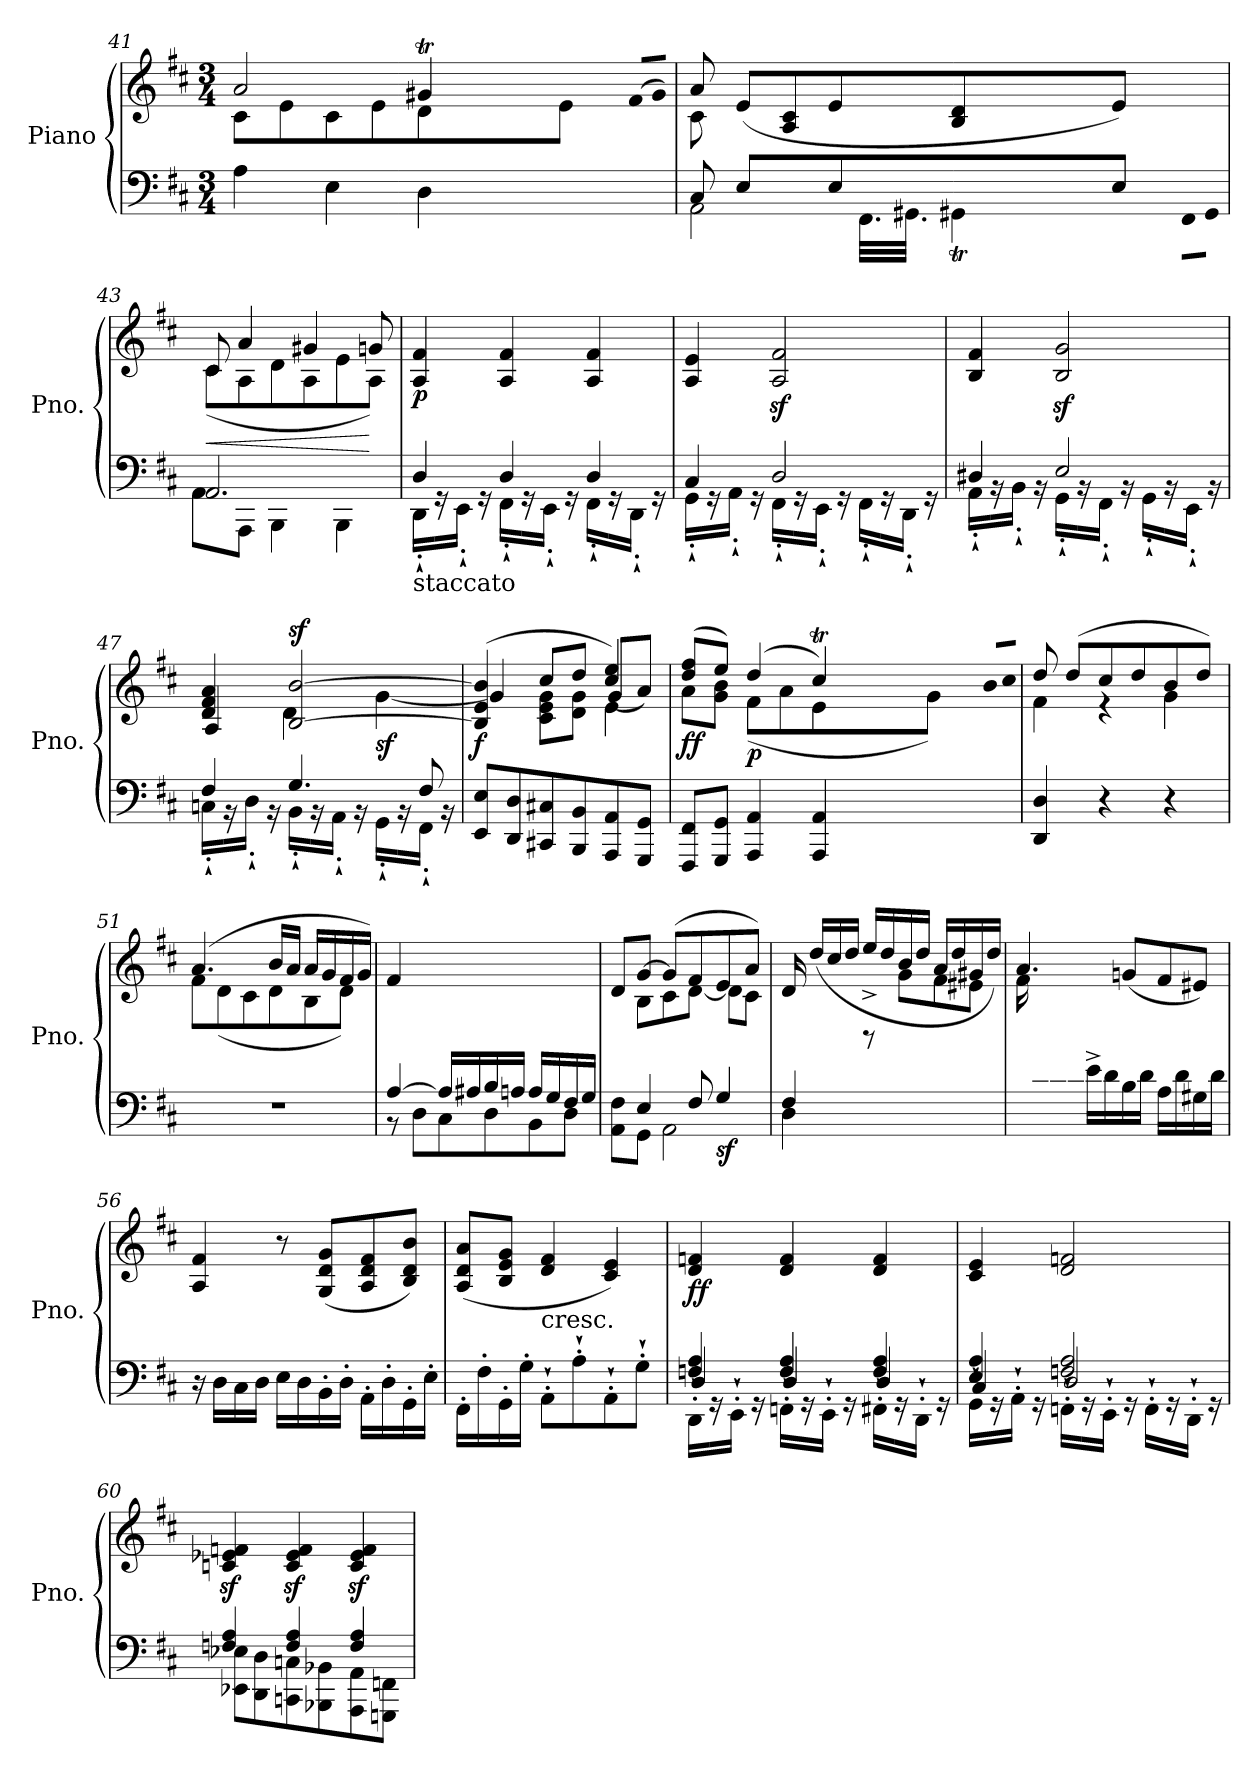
**kern	**kern	**dynam
*part1	*part1	*part1
*staff2	*staff1	*staff1/2
*I"Piano	*	*
*I'Pno.	*	*
*clefF4	*clefG2	*
*k[f#c#]	*k[f#c#]	*
*D:	*D:	*
*M3/4	*M3/4	*
=41	=41	=41
*	*^	*
*	*	*^	*
4A\	2a/	8c#\L	2ryy	.
.	.	8e\	.	.
4E\	.	8c#\	.	.
.	.	8e\	.	.
*	*	*	*Xtuplet	*
4D\	4g#Xt/	8d\	48g#Xyy	.
.	.	.	48ayy	.
.	.	.	48g#yy	.
.	.	.	48ayy	.
.	.	.	48g#yy	.
.	.	.	48ayy	.
!	!	!	!LO:N:vis=32	!
.	.	8e\J	960%17g#yy	.
!	!	!	!LO:N:vis=32	!
.	.	.	960%17ayy	.
!	!	!	!LO:N:vis=32	!
.	.	.	960%17g#TTTyy	.
!	!	!	!LO:N:vis=16	!
.	.	.	(480%17f#/LL	.
!	!	!	!LO:N:vis=16	!
.	.	.	480%17g#/JJ)	.
.	.	.	960ryy	.
*	*	*v	*v	*
=42	=42	=42	=42
*^	*	*	*
*	*^	*	*	*
*	*	*^	*	*	*
8ryy	2AA\	4..ryy	8C#/	8a/	8c#\	.
8E/L	.	.	2ryy	(8e/L	2ryy	.
8ryy	.	.	.	8A/ 8c#/	.	.
8E/	.	.	.	8e/	.	.
*	*	*Xtuplet	*	*	*	*
.	.	48.FF#\LL	.	.	.	.
.	.	48.GG#X\JJ	.	.	.	.
8ryy	4GG#Xt\	48GG#yy	.	8B/ 8d/	.	.
.	.	48AAyy	.	.	.	.
.	.	48GG#yy	.	.	.	.
.	.	48AAyy	.	.	.	.
.	.	48GG#yy	.	.	.	.
.	.	48AAyy	.	.	.	.
!	!	!LO:N:vis=32	!	!	!	!
8E/J	.	960%17GG#yy	8ryy	8e/J)	8ryy	.
!	!	!LO:N:vis=32	!	!	!	!
.	.	960%17AAyy	.	.	.	.
!	!	!LO:N:vis=32	!	!	!	!
.	.	960%17GG#yy	.	.	.	.
!	!	!LO:N:vis=16	!	!	!	!
.	.	480%17FF#\LL	.	.	.	.
!	!	!LO:N:vis=16	!	!	!	!
.	.	480%17GG#\JJ	.	.	.	.
.	.	960ryy	.	.	.	.
*	*	*v	*v	*	*	*
=43	=43	=43	=43	=43	=43
!	!	!	!	!	!LO:HP:b
*	*v	*v	*	*	*
2.AA/	8AA\L	8c#/	((>8c#\L	<
.	8AAA\J	4a/	8A\	.
.	4BBB\	.	8d\	.
.	.	4g#X/	8A\	.
.	4BBB\)	.	8e\	.
.	.	(8gn/	8A\J)	[
!!LO:LB:g=z
=44	=44	=44	=44	=44
*	*^	*	*	*
!	!	!	!LO:TX:a:t=tenuto	!	!
!LO:TX:b:t=staccato	!	!	!	!	!
!	!	!	!	!	!LO:DY:b
*	*	*	*v	*v	*
4D/	16DD`'\LL	16ryy	4A/ 4f#/	p
.	16ryy	16rGG	.	.
.	16EE`'\JJ	16ryy	.	.
.	16ryy	16rGG	.	.
4D/	16FF#`'\LL	16ryy	4A/ 4f#/	.
.	16ryy	16rGG	.	.
.	16EE`'\JJ	16ryy	.	.
.	16ryy	16rGG	.	.
4D/	16FF#`'\LL	16ryy	4A/ 4f#/	.
.	16ryy	16rGG	.	.
.	16DD`'\JJ	16ryy	.	.
.	16ryy	16rGG	.	.
=45	=45	=45	=45	=45
4C#/	16GG`'\LL	16ryy	4A/ 4e/	.
.	16ryy	16rGG	.	.
.	16AA`'\JJ	16ryy	.	.
.	16ryy	16rGG	.	.
2D/	16FF#`'\LL	16ryy	2A/z> 2f#/z>	.
.	16ryy	16rGG	.	.
.	16EE`'\JJ	16ryy	.	.
.	16ryy	16rGG	.	.
.	16FF#`'\LL	16ryy	.	.
.	16ryy	16rGG	.	.
.	16DD`'\JJ	16ryy	.	.
.	16ryy	16rGG	.	.
=46	=46	=46	=46	=46
4D#X/	16AA`'\LL	16ryy	4B/ 4f#/	.
.	16ryy	16rBB	.	.
.	16BB`'\JJ	16ryy	.	.
.	16ryy	16rBB	.	.
2E/	16GG`'\LL	16ryy	2B/z> 2g/z>	.
.	16ryy	16rBB	.	.
.	16FF#`'\JJ	16ryy	.	.
.	16ryy	16rBB	.	.
.	16GG`'\LL	16ryy	.	.
.	16ryy	16rBB	.	.
.	16EE`'\JJ	16ryy	.	.
.	16ryy	16rBB	.	.
!!LO:LB:g=z
=47	=47	=47	=47	=47
*	*	*	*^	*
4F#/	16Cn`'\LL	16ryy	4d/ 4f#/ 4a/	4A/	.
.	16ryy	16rBB	.	.	.
.	16D`'\JJ	16ryy	.	.	.
.	16ryy	16rBB	.	.	.
!	!	!	!	!	!LO:DY:a
4.G/	16BB`'\LL	16ryy	[2B/ [2b/	4d\	sf
.	16ryy	16rBB	.	.	.
.	16AA`'\JJ	16ryy	.	.	.
.	16ryy	16rBB	.	.	.
!	!	!	!	!	!LO:DY:b
.	16GG`'\LL	16ryy	.	[4g\	sf
.	16ryy	16rBB	.	.	.
8F#/	16FF#`'\JJ	16ryy	.	.	.
.	16ryy	16rBB	.	.	.
=48	=48	=48	=48	=48	=48
*	*	*	*	*^	*
!	!	!	!	!	!	!LO:DY:b
*v	*v	*v	*	*	*	*
8EE/ 8E/L	(4B/] 4e/ 4b/]	4g/]	2ryy	f
8DD/ 8D/	.	.	.	.
8CC#X/ 8C#X/	8cc#/L	8c#\ 8e\ 8g\L	.	.
8BBB/ 8BB/	8dd/J	8d\ 8g\J	.	.
8AAA/ 8AA/	4cc#/ 4ee/)	(8g/L	4e\	.
8GGG/ 8GG/J	.	8a/J)	.	.
=49	=49	=49	=49	=49
!	!	!	!	!LO:DY:b
8FFF#/ 8FF#/L	(8dd/ 8ff#/L	8a\L	2ryy	ff
8GGG/ 8GG/J	8ee/J)	8g\ 8b\J	.	.
!	!	!	!	!LO:DY:b
4AAA/ 4AA/	(4dd/	(8f#\L	.	p
.	.	8a\	.	.
4AAA/ 4AA/	4cc#t/)	8e\	48cc#yy	.
.	.	.	48ddyy	.
.	.	.	48cc#yy	.
.	.	.	48ddyy	.
.	.	.	48cc#yy	.
.	.	.	48ddyy	.
!	!	!	!LO:N:vis=32	!
.	.	8g\J)	960%17cc#yy	.
!	!	!	!LO:N:vis=32	!
.	.	.	960%17ddyy	.
!	!	!	!LO:N:vis=32	!
.	.	.	960%17cc#TTTyy	.
!	!	!	!LO:N:vis=16	!
.	.	.	480%17b/LL	.
!	!	!	!LO:N:vis=16	!
.	.	.	480%17cc#/JJ	.
.	.	.	960ryy	.
*	*	*v	*v	*
=50	=50	=50	=50
4DD/ 4D/	8dd/	4f#\	.
.	(8dd/L	.	.
4r	8cc#/	4re	.
.	8dd/	.	.
4r	8b/	4g\	.
.	8dd/J)	.	.
!!LO:PB:g=z	!!
=51	=51	=51	=51
2.r	(4.a/	8f#\L	.
.	.	(8d\	.
.	.	8c#\	.
.	16b/LL	8d\	.
.	16a/JJ	.	.
.	16a/LL	8B\	.
.	16g/	.	.
.	16f#/	8d\J)	.
.	16g/JJ)	.	.
*	*v	*v	*
=52	=52	=52
*^	*	*
[4A/	8r	4f#/	.
.	8D\L	.	.
16A/LL]	8C#\	2ryy	.
16A#X/	.	.	.
16B/	8D\	.	.
16An/JJ	.	.	.
16A/LL	8BB\	.	.
16G/	.	.	.
16F#/	8D\J	.	.
16G/JJ	.	.	.
=53	=53	=53	=53
*	*	*^	*
8AA\ 8F#\L	8ryy	8d/L	8ryy	.
8GG\J	4E/	[8g/J	8B\L	.
2AA\	.	(8g/L]	8c#\	.
.	8F#/	8f#/	[8d\J	.
!	!	!	!	!LO:DY:b=2
.	4G/	8e/	8d\L]	sf
.	.	8a/J)	8c#\J	.
!!LO:LB:g=z	!!
=54	=54	=54	=54	=54
4F#/	4D\	16d/	4.ryy	.
.	.	(16dd/LL	.	.
.	.	16cc#/	.	.
.	.	16dd/JJ	.	.
8rdd	4.ryy	16ee^/LL	.	.
.	.	16dd/	.	.
4.ryy	.	16b/	8g\L	.
.	.	16dd/JJ	.	.
.	.	16a/LL	8f#\	.
.	.	16dd/	.	.
.	8ryy	16g#X/	8e#X\J	.
.	.	16dd/JJ)	.	.
*v	*v	*	*	*
=55	=55	=55	=55
16ryy	4.a/	16f#\LL	.
16d\	.	2ryy	.
16c#\	.	.	.
16d\JJ	.	.	.
16e^\LL	.	.	.
16d\	.	.	.
16B\	(8gn/L	.	.
16d\JJ	.	.	.
16A\LL	8f#/	.	.
16d\	.	8.ryy	.
16G#X\	8e#X/J)	.	.
16d\JJ	.	.	.
*	*v	*v	*
=56	=56	=56
16r	4A/ 4f#/	.
16D\LL	.	.
16C#\	.	.
16D\JJ	.	.
16E\LL	8r	.
16D\	.	.
16BB'\	(8G/ 8d/ 8g/L	.
16D'\JJ	.	.
16AA'\LL	8A/ 8d/ 8f#/	.
16D'\	.	.
16GG'\	8B/ 8d/ 8b/J)	.
16E'\JJ	.	.
!!LO:LB:g=z
=57	=57	=57
16FF#'\LL	(8A/ 8d/ 8a/L	.
16F#'\	.	.
16GG'\	8B/ 8e/ 8g/J	.
16G'\JJ	.	.
!	!LO:TX:b:t=cresc.	!
8AA'`\L	4d/ 4f#/	.
8A'`\	.	.
8AA'`\	4c#/ 4e/)	.
8G'`\J	.	.
=58	=58	=58
*^	*	*
*	*^	*	*
*	*	*^	*	*
!	!	!	!	!	!LO:DY:b
4Fn/ 4A/	4D/	16DD`'\LL	16ryy	4d/ 4fn/	ff
.	.	16ryy	16rGG	.	.
.	.	16EE`'\JJ	16ryy	.	.
.	.	16ryy	16rGG	.	.
4F/ 4A/	4D/	16FFn`'\LL	16ryy	4d/ 4f/	.
.	.	16ryy	16rGG	.	.
.	.	16EE`'\JJ	16ryy	.	.
.	.	16ryy	16rGG	.	.
4F/ 4A/	4D/	16FF#X`'\LL	16ryy	4d/ 4f/	.
.	.	16ryy	16rGG	.	.
.	.	16DD`'\JJ	16ryy	.	.
.	.	16ryy	16rGG	.	.
=59	=59	=59	=59	=59	=59
4E/ 4A/	4C#/	16GG`'\LL	16ryy	4c#/ 4e/	.
.	.	16ryy	16rGG	.	.
.	.	16AA`'\JJ	16ryy	.	.
.	.	16ryy	16rGG	.	.
2Fn/ 2A/	2D/	16FFn`'\LL	16ryy	2d/ 2fn/	.
.	.	16ryy	16rGG	.	.
.	.	16EE`'\JJ	16ryy	.	.
.	.	16ryy	16rGG	.	.
.	.	16FF`'\LL	16ryy	.	.
.	.	16ryy	16rGG	.	.
.	.	16DD`'\JJ	16ryy	.	.
.	.	16ryy	16rGG	.	.
*	*v	*v	*v	*	*
!!LO:LB:g=z
=60	=60	=60	=60
4Fn/ 4A/	8EE-X\ 8E-X\L	4cn/z> 4e-X/z> 4fn/z>	.
.	8DD\ 8D\	.	.
4F/ 4A/	8CCn\ 8Cn\	4c/z> 4e-/z> 4f/z>	.
.	8BBB-X\ 8BB-X\	.	.
4F/ 4A/	8AAA\ 8AA\	4c/z> 4e-/z> 4f/z>	.
.	8GGGn\ 8FFn\J	.	.
*v	*v	*	*
=	=	=
*-	*-	*-
